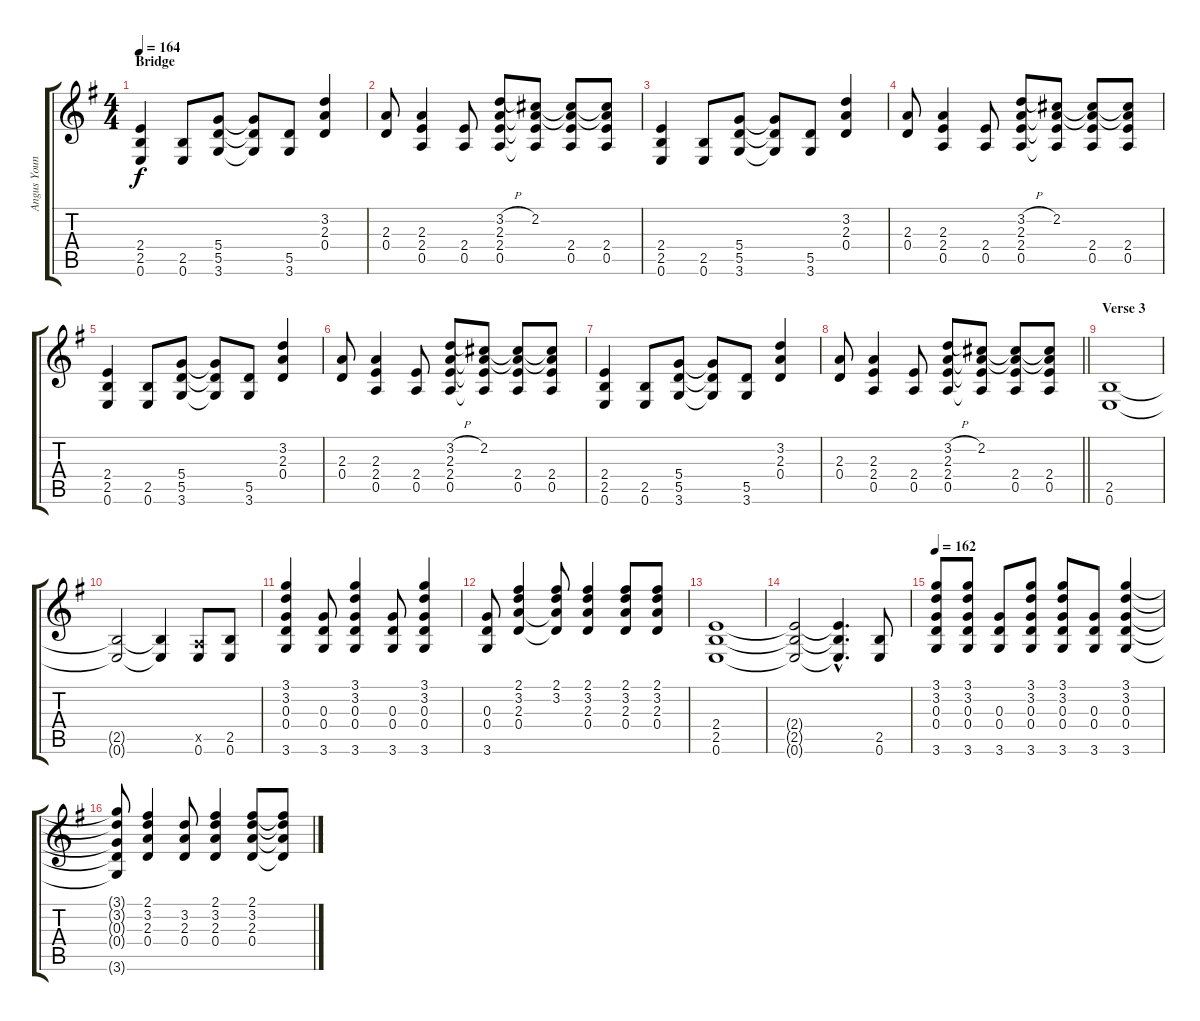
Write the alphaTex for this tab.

\track ("Angus Young" "Angus Youn") {instrument distortionguitar}
\staff {score tabs}
\tuning (E4 B3 G3 D3 A2 E2) {hide}
\ts (4 4)
\section ("" "Bridge")
\tempo 164
\clef g2
\ks g
(2.4 2.5 0.6).4{dy f} (2.5 0.6).8 (5.4 5.5 3.6).8 (5.4{t} 5.5{t} 3.6{t}).8 (5.5 3.6).8 (3.2 2.3 0.4).4 |
(2.3 0.4).8 (2.3 2.4 0.5).4 (2.4 0.5).8 (3.2{h} 2.3 2.4 0.5).8 (2.2 2.3{t} 2.4{t} 0.5{t}).8 (2.2{t} 2.3{t} 2.4 0.5).8 (2.2{t} 2.3{t} 2.4 0.5).8 |
(2.4 2.5 0.6).4 (2.5 0.6).8 (5.4 5.5 3.6).8 (5.4{t} 5.5{t} 3.6{t}).8 (5.5 3.6).8 (3.2 2.3 0.4).4 |
(2.3 0.4).8 (2.3 2.4 0.5).4 (2.4 0.5).8 (3.2{h} 2.3 2.4 0.5).8 (2.2 2.3{t} 2.4{t} 0.5{t}).8 (2.2{t} 2.3{t} 2.4 0.5).8 (2.2{t} 2.3{t} 2.4 0.5).8 |
(2.4 2.5 0.6).4 (2.5 0.6).8 (5.4 5.5 3.6).8 (5.4{t} 5.5{t} 3.6{t}).8 (5.5 3.6).8 (3.2 2.3 0.4).4 |
(2.3 0.4).8 (2.3 2.4 0.5).4 (2.4 0.5).8 (3.2{h} 2.3 2.4 0.5).8 (2.2 2.3{t} 2.4{t} 0.5{t}).8 (2.2{t} 2.3{t} 2.4 0.5).8 (2.2{t} 2.3{t} 2.4 0.5).8 |
(2.4 2.5 0.6).4 (2.5 0.6).8 (5.4 5.5 3.6).8 (5.4{t} 5.5{t} 3.6{t}).8 (5.5 3.6).8 (3.2 2.3 0.4).4 |
\barLineRight lightlight
(2.3 0.4).8 (2.3 2.4 0.5).4 (2.4 0.5).8 (3.2{h} 2.3 2.4 0.5).8 (2.2 2.3{t} 2.4{t} 0.5{t}).8 (2.2{t} 2.3{t} 2.4 0.5).8 (2.2{t} 2.3{t} 2.4 0.5).8 |
\section ("" "Verse 3")
(2.5 0.6).1 |
(2.5{t} 0.6{t}).2 (2.5{t} 0.6{t}).4 (0.5{x} 0.6).8 (2.5 0.6).8 |
(3.1 3.2 0.3 0.4 3.6).4 (0.3 0.4 3.6).8 (3.1 3.2 0.3 0.4 3.6).4 (0.3 0.4 3.6).8 (3.1 3.2 0.3 0.4 3.6).4 |
(0.3 0.4 3.6).8 (2.1 3.2 2.3 0.4).4 (2.1 3.2 2.3{t} 0.4{t}).8 (2.1 3.2 2.3 0.4).4 (2.1 3.2 2.3 0.4).8 (2.1 3.2 2.3 0.4).8 |
(2.4 2.5 0.6).1 |
(2.4{t} 2.5{t} 0.6{t}).2 (2.4{hac t} 2.5{hac t} 0.6{hac t}).4{d} (2.5 0.6).8 |
\tempo 162
(3.1 3.2 0.3 0.4 3.6).8 (3.1 3.2 0.3 0.4 3.6).8 (0.3 0.4 3.6).8 (3.1 3.2 0.3 0.4 3.6).8 (3.1 3.2 0.3 0.4 3.6).8 (0.3 0.4 3.6).8 (3.1 3.2 0.3 0.4 3.6).4 |
(3.1{t} 3.2{t} 0.3{t} 0.4{t} 3.6{t}).8 (2.1 3.2 2.3 0.4).4 (3.2 2.3 0.4).8 (2.1 3.2 2.3 0.4).4 (2.1 3.2 2.3 0.4).8 (2.1{t} 3.2{t} 2.3{t} 0.4{t}).8
